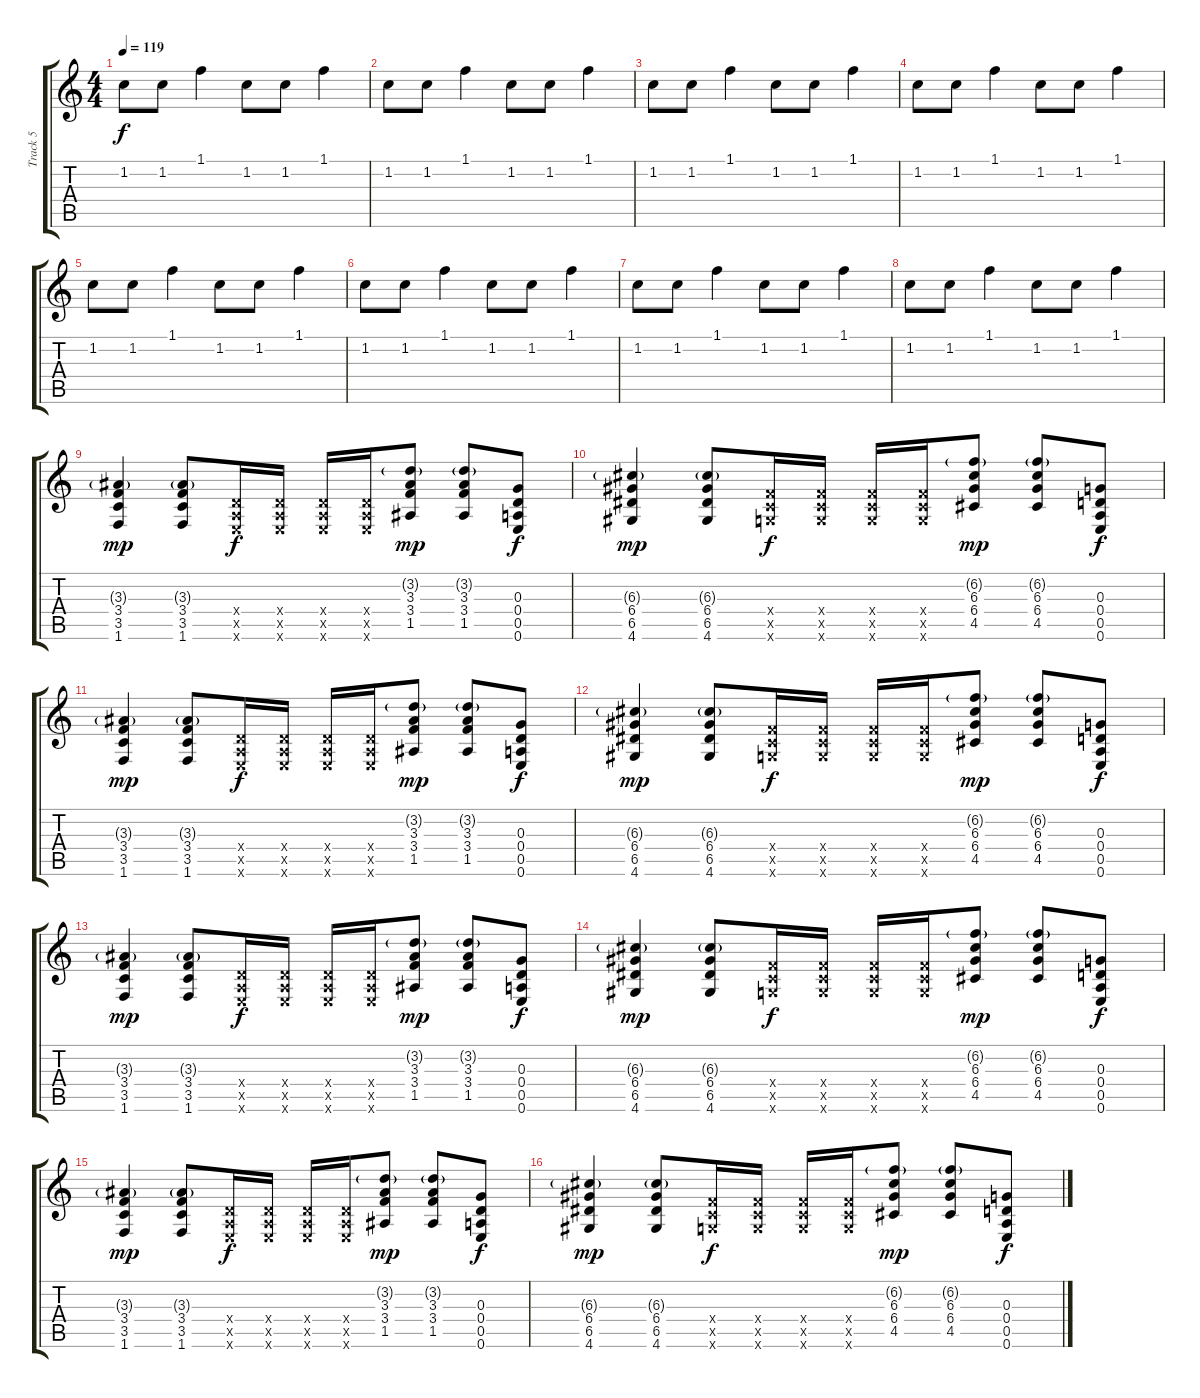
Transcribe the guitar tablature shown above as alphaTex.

\track ("Track 5" "Track 5") {instrument overdrivenguitar}
\staff {score tabs}
\tuning (E4 B3 G3 D3 A2 E2) {hide}
\ts (4 4)
\tempo 119
\clef g2
\ks c
1.2.8{dy f} 1.2.8 1.1.4 1.2.8 1.2.8 1.1.4 |
1.2.8 1.2.8 1.1.4 1.2.8 1.2.8 1.1.4 |
1.2.8 1.2.8 1.1.4 1.2.8 1.2.8 1.1.4 |
1.2.8 1.2.8 1.1.4 1.2.8 1.2.8 1.1.4 |
1.2.8 1.2.8 1.1.4 1.2.8 1.2.8 1.1.4 |
1.2.8 1.2.8 1.1.4 1.2.8 1.2.8 1.1.4 |
1.2.8 1.2.8 1.1.4 1.2.8 1.2.8 1.1.4 |
1.2.8 1.2.8 1.1.4 1.2.8 1.2.8 1.1.4 |
(3.3{g} 3.4 3.5 1.6).4{dy mp} (3.3{g} 3.4 3.5 1.6).8 (0.4{x} 0.5{x} 0.6{x}).16{dy f} (0.4{x} 0.5{x} 0.6{x}).16 (0.4{x} 0.5{x} 0.6{x}).16 (0.4{x} 0.5{x} 0.6{x}).16 (3.2{g} 3.3 3.4 1.5).8{dy mp} (3.2{g} 3.3 3.4 1.5).8 (0.3 0.4 0.5 0.6).8{dy f} |
(6.3{g} 6.4 6.5 4.6).4{dy mp} (6.3{g} 6.4 6.5 4.6).8 (3.4{x} 3.5{x} 3.6{x}).16{dy f} (3.4{x} 3.5{x} 3.6{x}).16 (3.4{x} 3.5{x} 3.6{x}).16 (3.4{x} 3.5{x} 3.6{x}).16 (6.2{g} 6.3 6.4 4.5).8{dy mp} (6.2{g} 6.3 6.4 4.5).8 (0.3 0.4 0.5 0.6).8{dy f} |
(3.3{g} 3.4 3.5 1.6).4{dy mp} (3.3{g} 3.4 3.5 1.6).8 (0.4{x} 0.5{x} 0.6{x}).16{dy f} (0.4{x} 0.5{x} 0.6{x}).16 (0.4{x} 0.5{x} 0.6{x}).16 (0.4{x} 0.5{x} 0.6{x}).16 (3.2{g} 3.3 3.4 1.5).8{dy mp} (3.2{g} 3.3 3.4 1.5).8 (0.3 0.4 0.5 0.6).8{dy f} |
(6.3{g} 6.4 6.5 4.6).4{dy mp} (6.3{g} 6.4 6.5 4.6).8 (3.4{x} 3.5{x} 3.6{x}).16{dy f} (3.4{x} 3.5{x} 3.6{x}).16 (3.4{x} 3.5{x} 3.6{x}).16 (3.4{x} 3.5{x} 3.6{x}).16 (6.2{g} 6.3 6.4 4.5).8{dy mp} (6.2{g} 6.3 6.4 4.5).8 (0.3 0.4 0.5 0.6).8{dy f} |
(3.3{g} 3.4 3.5 1.6).4{dy mp} (3.3{g} 3.4 3.5 1.6).8 (0.4{x} 0.5{x} 0.6{x}).16{dy f} (0.4{x} 0.5{x} 0.6{x}).16 (0.4{x} 0.5{x} 0.6{x}).16 (0.4{x} 0.5{x} 0.6{x}).16 (3.2{g} 3.3 3.4 1.5).8{dy mp} (3.2{g} 3.3 3.4 1.5).8 (0.3 0.4 0.5 0.6).8{dy f} |
(6.3{g} 6.4 6.5 4.6).4{dy mp} (6.3{g} 6.4 6.5 4.6).8 (3.4{x} 3.5{x} 3.6{x}).16{dy f} (3.4{x} 3.5{x} 3.6{x}).16 (3.4{x} 3.5{x} 3.6{x}).16 (3.4{x} 3.5{x} 3.6{x}).16 (6.2{g} 6.3 6.4 4.5).8{dy mp} (6.2{g} 6.3 6.4 4.5).8 (0.3 0.4 0.5 0.6).8{dy f} |
(3.3{g} 3.4 3.5 1.6).4{dy mp} (3.3{g} 3.4 3.5 1.6).8 (0.4{x} 0.5{x} 0.6{x}).16{dy f} (0.4{x} 0.5{x} 0.6{x}).16 (0.4{x} 0.5{x} 0.6{x}).16 (0.4{x} 0.5{x} 0.6{x}).16 (3.2{g} 3.3 3.4 1.5).8{dy mp} (3.2{g} 3.3 3.4 1.5).8 (0.3 0.4 0.5 0.6).8{dy f} |
(6.3{g} 6.4 6.5 4.6).4{dy mp} (6.3{g} 6.4 6.5 4.6).8 (3.4{x} 3.5{x} 3.6{x}).16{dy f} (3.4{x} 3.5{x} 3.6{x}).16 (3.4{x} 3.5{x} 3.6{x}).16 (3.4{x} 3.5{x} 3.6{x}).16 (6.2{g} 6.3 6.4 4.5).8{dy mp} (6.2{g} 6.3 6.4 4.5).8 (0.3 0.4 0.5 0.6).8{dy f}
